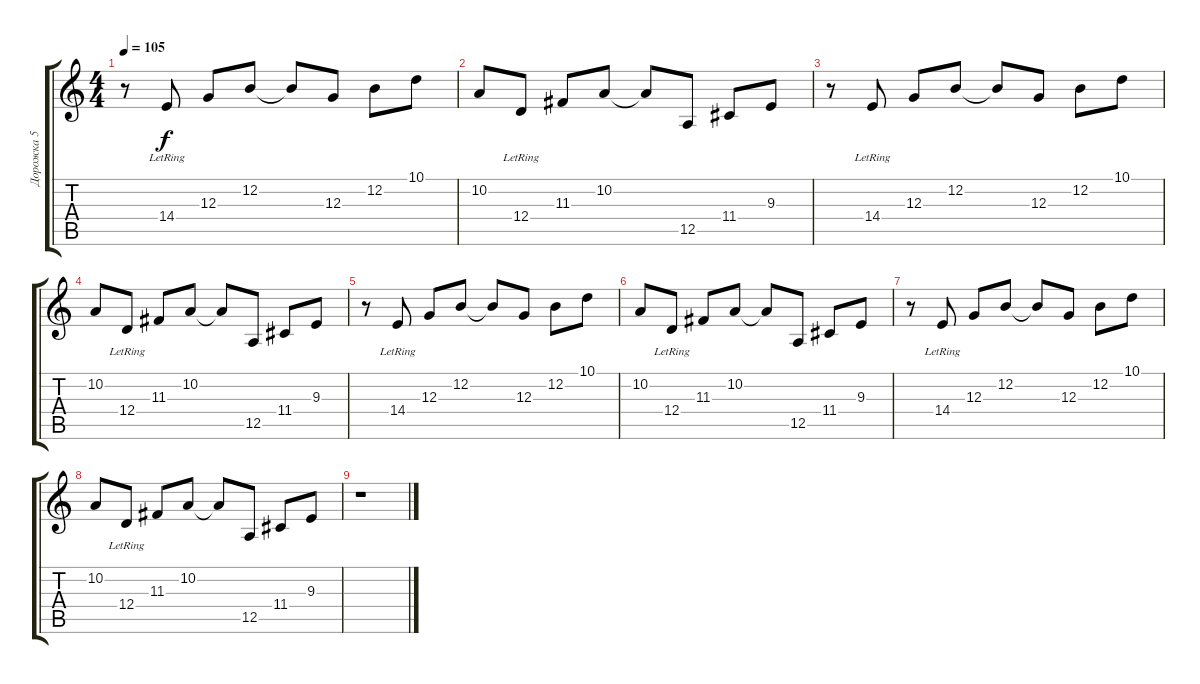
\track ("Дорожка 5" "Дорожка 5") {instrument lead1square}
\staff {score tabs}
\tuning (E4 B3 G3 D3 A2 E2) {hide}
\ts (4 4)
\tempo 105
\clef g2
\ks c
r.8{dy f} 14.4{lr}.8 12.3.8 12.2.8 12.2{t}.8 12.3.8 12.2.8 10.1.8 |
10.2.8 12.4{lr}.8 11.3.8 10.2.8 10.2{t}.8 12.5.8 11.4.8 9.3.8 |
r.8 14.4{lr}.8 12.3.8 12.2.8 12.2{t}.8 12.3.8 12.2.8 10.1.8 |
10.2.8 12.4{lr}.8 11.3.8 10.2.8 10.2{t}.8 12.5.8 11.4.8 9.3.8 |
r.8 14.4{lr}.8 12.3.8 12.2.8 12.2{t}.8 12.3.8 12.2.8 10.1.8 |
10.2.8 12.4{lr}.8 11.3.8 10.2.8 10.2{t}.8 12.5.8 11.4.8 9.3.8 |
r.8 14.4{lr}.8 12.3.8 12.2.8 12.2{t}.8 12.3.8 12.2.8 10.1.8 |
10.2.8 12.4{lr}.8 11.3.8 10.2.8 10.2{t}.8 12.5.8 11.4.8 9.3.8 |
r.1
